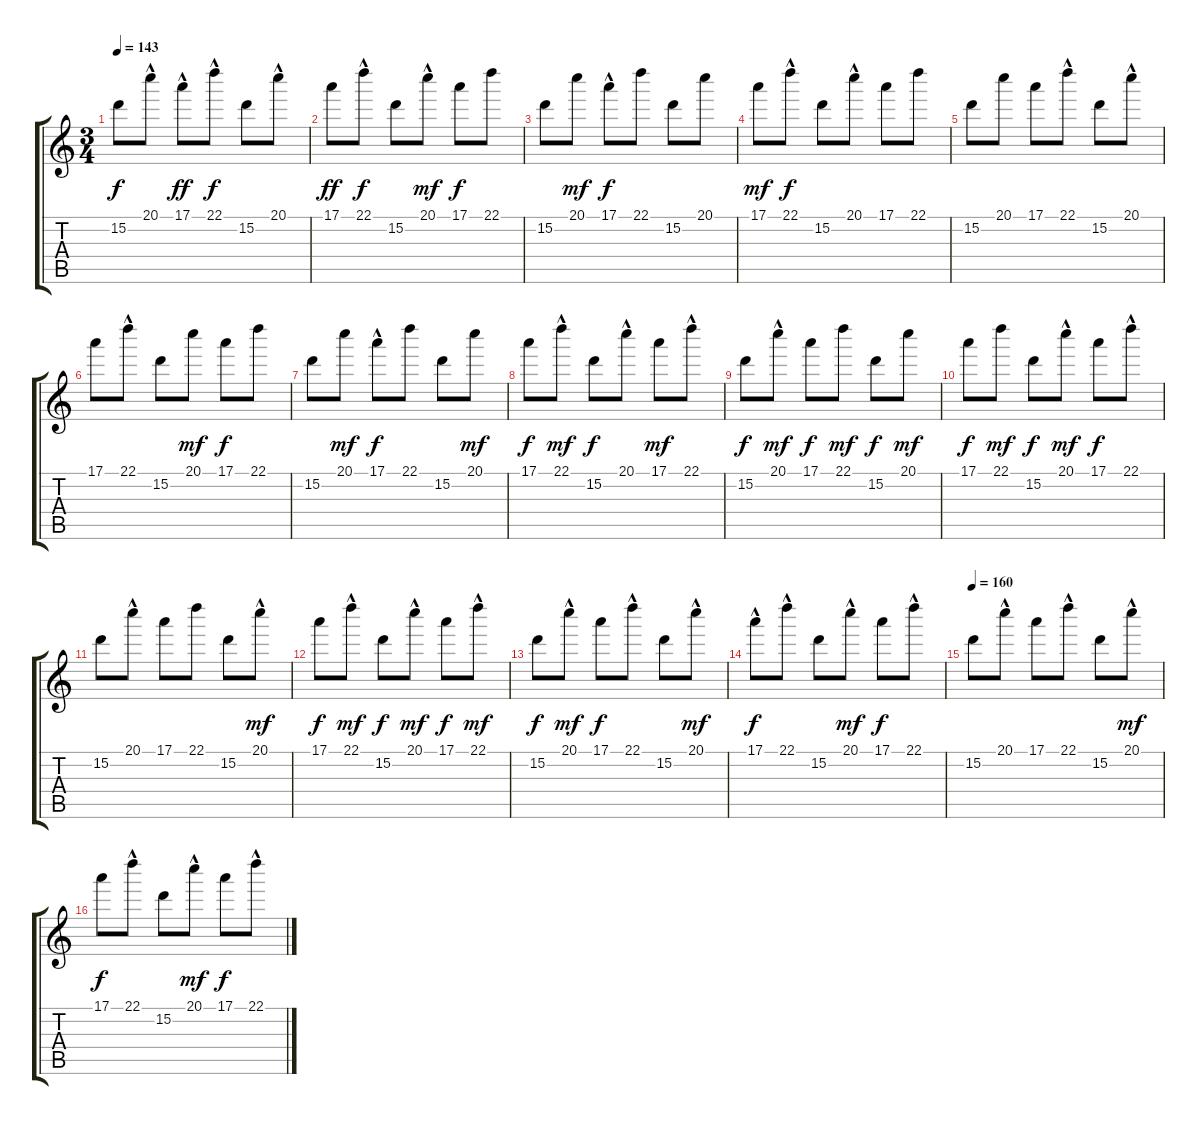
\track ("           CIS 70523,2516" "          ") {instrument distortionguitar}
\staff {score tabs}
\tuning (E4 B3 G3 D3 A2 E2) {hide}
\ts (3 4)
\tempo 143
\clef g2
\ks c
15.2.8{dy f} 20.1{hac}.8 17.1{hac}.8{dy ff} 22.1{hac}.8{dy f} 15.2.8 20.1{hac}.8 |
17.1.8{dy ff} 22.1{hac}.8{dy f} 15.2.8 20.1{hac}.8{dy mf} 17.1.8{dy f} 22.1.8 |
15.2.8 20.1.8{dy mf} 17.1{hac}.8{dy f} 22.1.8 15.2.8 20.1.8 |
17.1.8{dy mf} 22.1{hac}.8{dy f} 15.2.8 20.1{hac}.8 17.1.8 22.1.8 |
15.2.8 20.1.8 17.1.8 22.1{hac}.8 15.2.8 20.1{hac}.8 |
17.1.8 22.1{hac}.8 15.2.8 20.1.8{dy mf} 17.1.8{dy f} 22.1.8 |
15.2.8 20.1.8{dy mf} 17.1{hac}.8{dy f} 22.1.8 15.2.8 20.1.8{dy mf} |
17.1.8{dy f} 22.1{hac}.8{dy mf} 15.2.8{dy f} 20.1{hac}.8 17.1.8{dy mf} 22.1{hac}.8 |
15.2.8{dy f} 20.1{hac}.8{dy mf} 17.1.8{dy f} 22.1.8{dy mf} 15.2.8{dy f} 20.1.8{dy mf} |
17.1.8{dy f} 22.1.8{dy mf} 15.2.8{dy f} 20.1{hac}.8{dy mf} 17.1.8{dy f} 22.1{hac}.8 |
15.2.8 20.1{hac}.8 17.1.8 22.1.8 15.2.8 20.1{hac}.8{dy mf} |
17.1.8{dy f} 22.1{hac}.8{dy mf} 15.2.8{dy f} 20.1{hac}.8{dy mf} 17.1.8{dy f} 22.1{hac}.8{dy mf} |
15.2.8{dy f} 20.1{hac}.8{dy mf} 17.1.8{dy f} 22.1{hac}.8 15.2.8 20.1{hac}.8{dy mf} |
17.1{hac}.8{dy f} 22.1{hac}.8 15.2.8 20.1{hac}.8{dy mf} 17.1.8{dy f} 22.1{hac}.8 |
\tempo 160
15.2.8 20.1{hac}.8 17.1.8 22.1{hac}.8 15.2.8 20.1{hac}.8{dy mf} |
17.1.8{dy f} 22.1{hac}.8 15.2.8 20.1{hac}.8{dy mf} 17.1.8{dy f} 22.1{hac}.8
